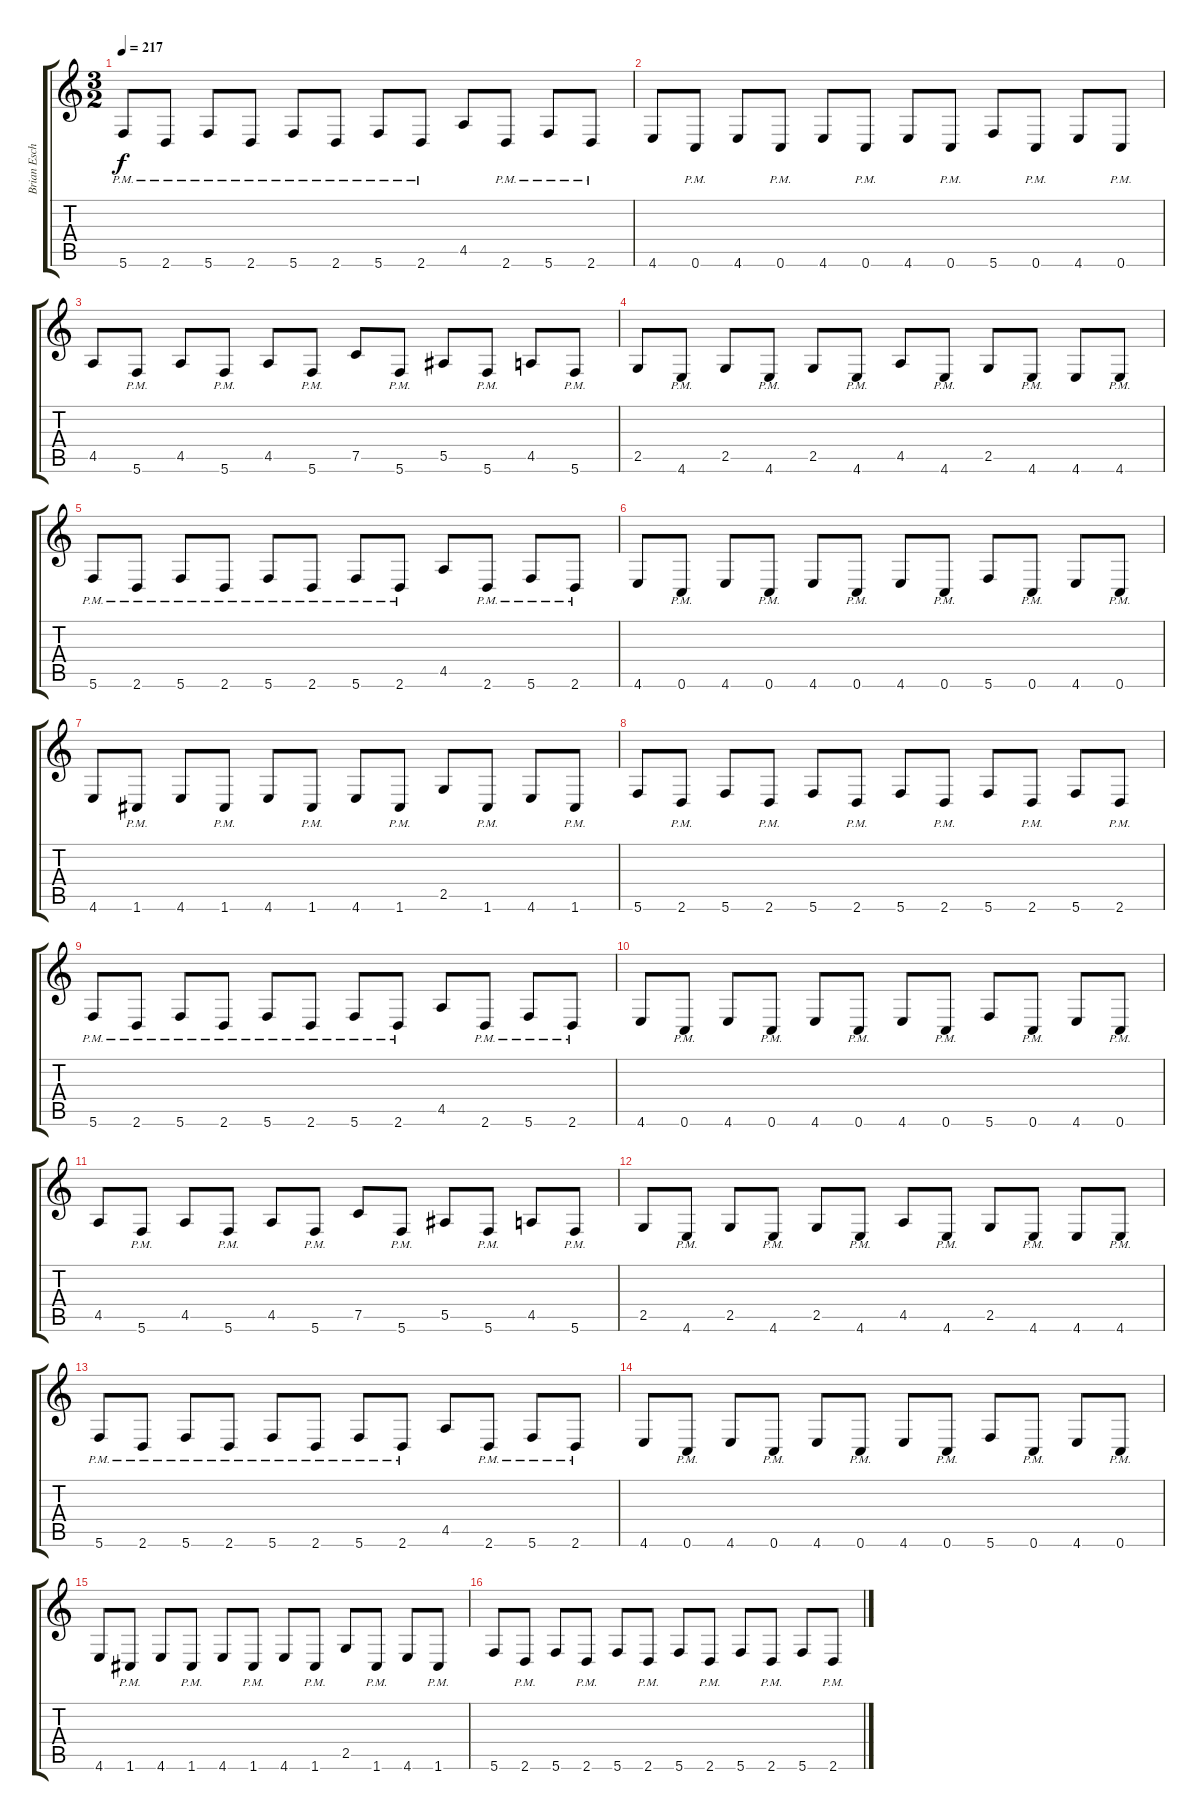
\track ("Brian Eschbach (Lead Guitar)" "Brian Esch") {instrument distortionguitar}
\staff {score tabs}
\tuning (C4 G3 Eb3 Bb2 F2 C2) {hide}
\ts (3 2)
\tempo 217
\clef g2
\ks c
5.6{pm}.8{dy f} 2.6{pm}.8 5.6{pm}.8 2.6{pm}.8 5.6{pm}.8 2.6{pm}.8 5.6{pm}.8 2.6{pm}.8 4.5.8 2.6{pm}.8 5.6{pm}.8 2.6{pm}.8 |
4.6.8 0.6{pm}.8 4.6.8 0.6{pm}.8 4.6.8 0.6{pm}.8 4.6.8 0.6{pm}.8 5.6.8 0.6{pm}.8 4.6.8 0.6{pm}.8 |
4.5.8 5.6{pm}.8 4.5.8 5.6{pm}.8 4.5.8 5.6{pm}.8 7.5.8 5.6{pm}.8 5.5.8 5.6{pm}.8 4.5.8 5.6{pm}.8 |
2.5.8 4.6{pm}.8 2.5.8 4.6{pm}.8 2.5.8 4.6{pm}.8 4.5.8 4.6{pm}.8 2.5.8 4.6{pm}.8 4.6.8 4.6{pm}.8 |
5.6{pm}.8 2.6{pm}.8 5.6{pm}.8 2.6{pm}.8 5.6{pm}.8 2.6{pm}.8 5.6{pm}.8 2.6{pm}.8 4.5.8 2.6{pm}.8 5.6{pm}.8 2.6{pm}.8 |
4.6.8 0.6{pm}.8 4.6.8 0.6{pm}.8 4.6.8 0.6{pm}.8 4.6.8 0.6{pm}.8 5.6.8 0.6{pm}.8 4.6.8 0.6{pm}.8 |
4.6.8 1.6{pm}.8 4.6.8 1.6{pm}.8 4.6.8 1.6{pm}.8 4.6.8 1.6{pm}.8 2.5.8 1.6{pm}.8 4.6.8 1.6{pm}.8 |
5.6.8 2.6{pm}.8 5.6.8 2.6{pm}.8 5.6.8 2.6{pm}.8 5.6.8 2.6{pm}.8 5.6.8 2.6{pm}.8 5.6.8 2.6{pm}.8 |
5.6{pm}.8 2.6{pm}.8 5.6{pm}.8 2.6{pm}.8 5.6{pm}.8 2.6{pm}.8 5.6{pm}.8 2.6{pm}.8 4.5.8 2.6{pm}.8 5.6{pm}.8 2.6{pm}.8 |
4.6.8 0.6{pm}.8 4.6.8 0.6{pm}.8 4.6.8 0.6{pm}.8 4.6.8 0.6{pm}.8 5.6.8 0.6{pm}.8 4.6.8 0.6{pm}.8 |
4.5.8 5.6{pm}.8 4.5.8 5.6{pm}.8 4.5.8 5.6{pm}.8 7.5.8 5.6{pm}.8 5.5.8 5.6{pm}.8 4.5.8 5.6{pm}.8 |
2.5.8 4.6{pm}.8 2.5.8 4.6{pm}.8 2.5.8 4.6{pm}.8 4.5.8 4.6{pm}.8 2.5.8 4.6{pm}.8 4.6.8 4.6{pm}.8 |
5.6{pm}.8 2.6{pm}.8 5.6{pm}.8 2.6{pm}.8 5.6{pm}.8 2.6{pm}.8 5.6{pm}.8 2.6{pm}.8 4.5.8 2.6{pm}.8 5.6{pm}.8 2.6{pm}.8 |
4.6.8 0.6{pm}.8 4.6.8 0.6{pm}.8 4.6.8 0.6{pm}.8 4.6.8 0.6{pm}.8 5.6.8 0.6{pm}.8 4.6.8 0.6{pm}.8 |
4.6.8 1.6{pm}.8 4.6.8 1.6{pm}.8 4.6.8 1.6{pm}.8 4.6.8 1.6{pm}.8 2.5.8 1.6{pm}.8 4.6.8 1.6{pm}.8 |
5.6.8 2.6{pm}.8 5.6.8 2.6{pm}.8 5.6.8 2.6{pm}.8 5.6.8 2.6{pm}.8 5.6.8 2.6{pm}.8 5.6.8 2.6{pm}.8
